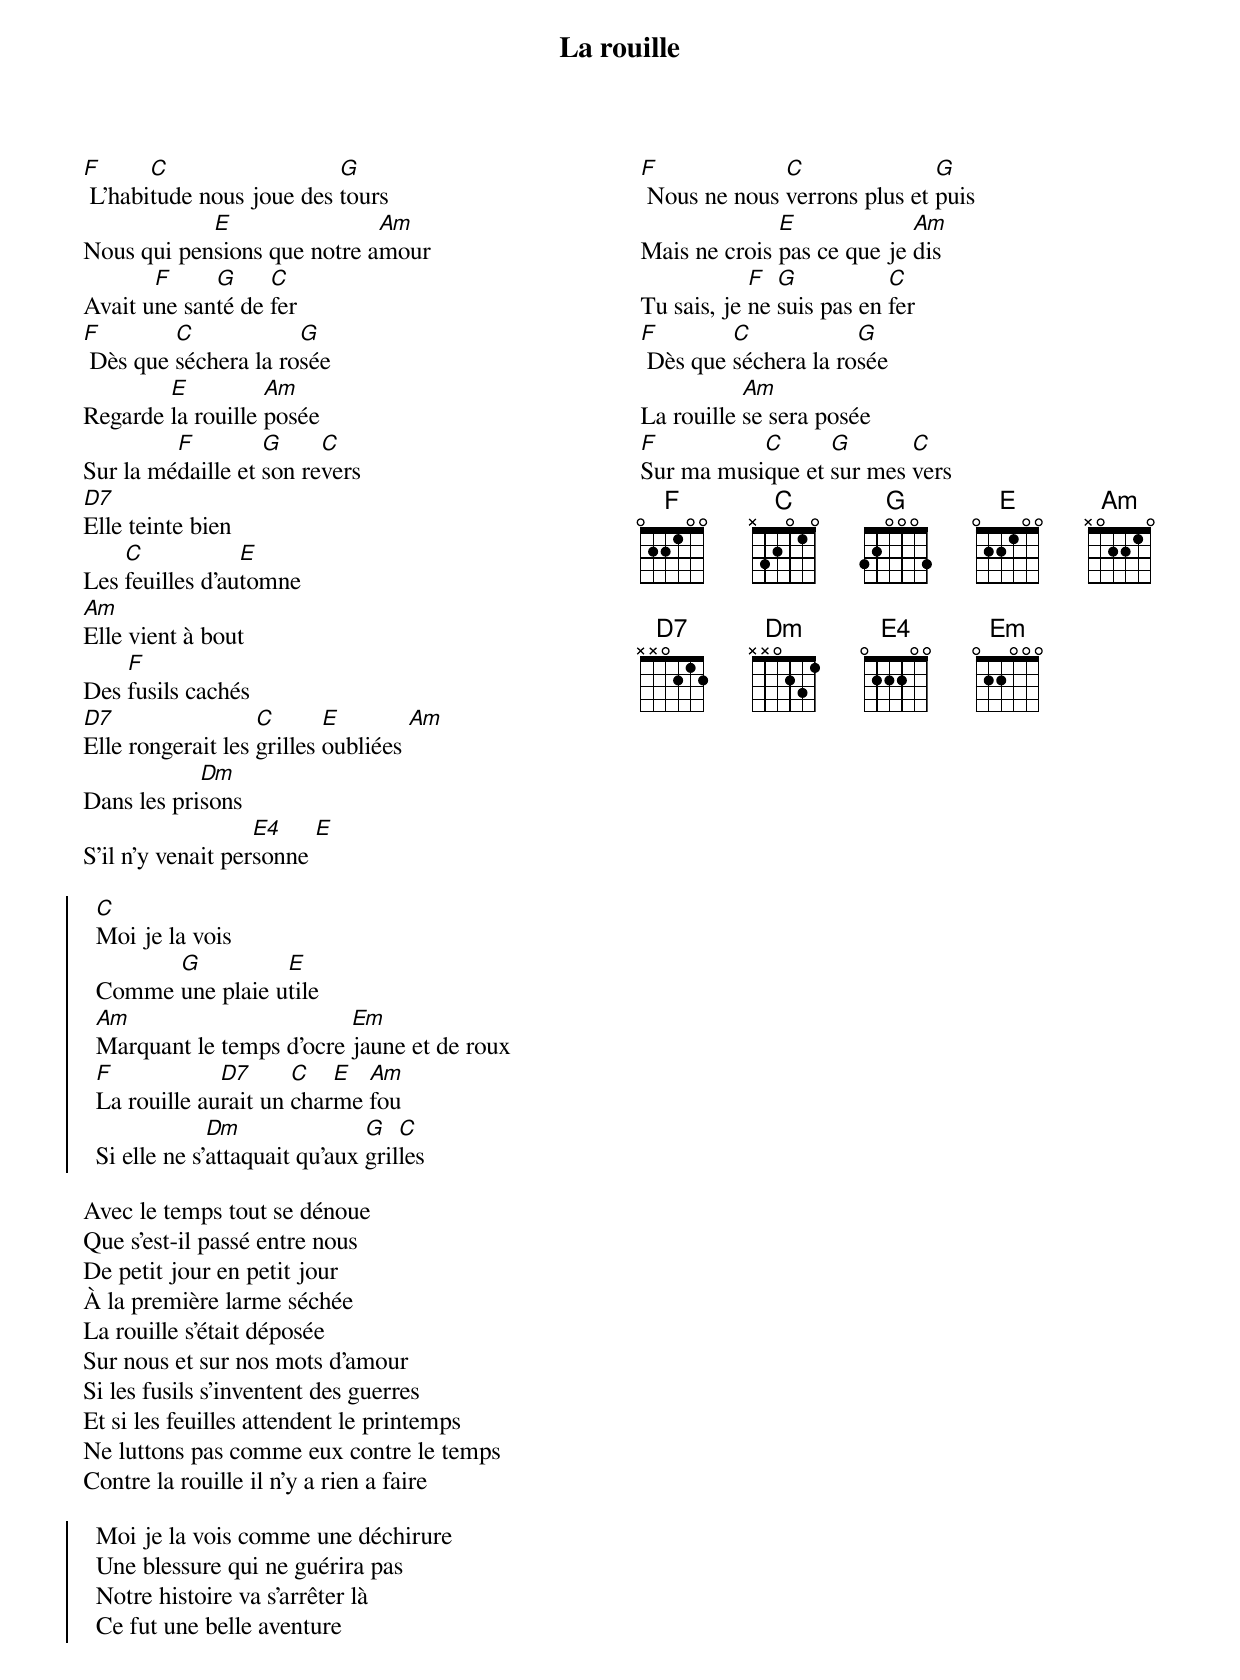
{title: La rouille}
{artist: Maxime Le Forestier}
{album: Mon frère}
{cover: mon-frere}
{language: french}
{columns: 2}
{define: F base-fret 1 frets 0 2 2 1 0 0}
{define: C frets X 3 2 0 1 0}
{define: G frets 3 2 0 0 0 3}
{define: E frets 0 2 2 1 0 0}
{define: Am frets X 0 2 2 1 0}
{define: D7 frets X X 0 2 1 2}
{define: E4 frets 0 2 2 2 0 0 special}

[F] L'habi[C]tude nous joue des [G]tours
Nous qui pen[E]sions que notre a[Am]mour
Avait u[F]ne san[G]té de [C]fer
[F] Dès que [C]séchera la ro[G]sée
Regarde [E]la rouille [Am]posée
Sur la mé[F]daille et [G]son re[C]vers
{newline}
[D7]Elle teinte bien
Les [C]feuilles d'au[E]tomne
[Am]Elle vient à bout
Des [F]fusils cachés
[D7]Elle rongerait les [C]grilles [E]oubliées [Am]
Dans les pri[Dm]sons
S'il n'y venait per[E4]sonne [E]

{start_of_chorus}
  [C]Moi je la vois
  Comme [G]une plaie u[E]tile
  [Am]Marquant le temps d'ocre [Em]jaune et de roux
  [F]La rouille au[D7]rait un [C]char[E]me [Am]fou
  Si elle ne s'[Dm]attaquait qu'aux [G]gril[C]les
{end_of_chorus}

Avec le temps tout se dénoue
Que s'est-il passé entre nous
De petit jour en petit jour
À la première larme séchée
La rouille s'était déposée
Sur nous et sur nos mots d'amour
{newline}
Si les fusils s'inventent des guerres
Et si les feuilles attendent le printemps
Ne luttons pas comme eux contre le temps
Contre la rouille il n'y a rien a faire

{start_of_chorus}
  Moi je la vois comme une déchirure
  Une blessure qui ne guérira pas
  Notre histoire va s'arrêter là
  Ce fut une belle aventure
{end_of_chorus}

[F] Nous ne nous [C]verrons plus et [G]puis
Mais ne crois [E]pas ce que je [Am]dis
Tu sais, je [F]ne [G]suis pas en [C]fer
[F] Dès que [C]séchera la ro[G]sée
La rouille [Am]se sera posée
[F]Sur ma musi[C]que et [G]sur mes [C]vers
